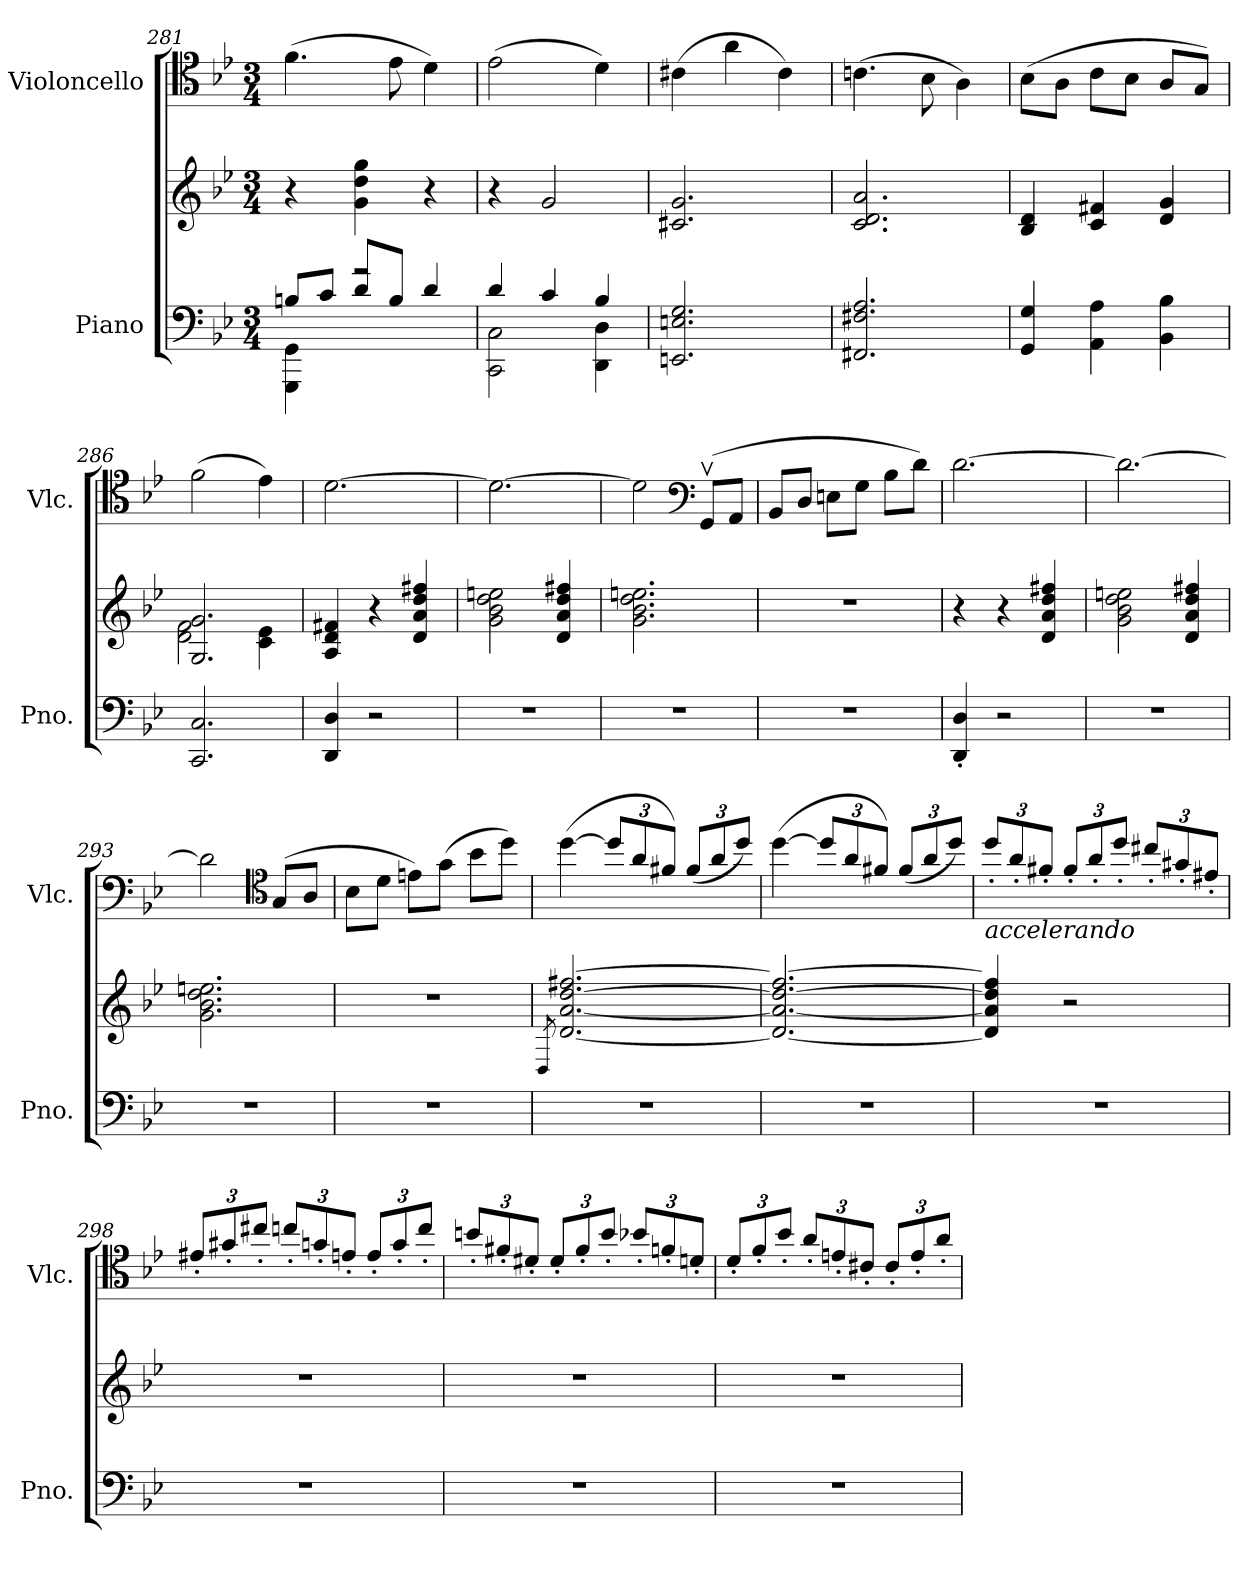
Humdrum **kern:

**kern	**kern	**kern
*part2	*part2	*part1
*staff3	*staff2	*staff1
*I"Piano	*	*I"Violoncello
*I'Pno.	*	*I'Vlc.
*clefF4	*clefG2	*clefC4
*k[b-e-]	*k[b-e-]	*k[b-e-]
*M3/4	*M3/4	*M3/4
=281	=281	=281
*^	*	*
4GGG\ 4GG\	8Bn/L	4r	(>4.f\
.	8c/J	.	.
2r	8d/L	4g\ 4dd\ 4gg\	.
.	8B/J	.	8e-\
.	4d/	4r	4d\)
!!LO:LB:g=z
=282	=282	=282	=282
2CC\ 2C\	4d/	4r	(>2e-\
.	4c/	2g/	.
4DD\ 4D\	4B-/	.	4d\)
*v	*v	*	*
=283	=283	=283
2.EEn/ 2.En/ 2.G/	2.c#X/ 2.g/	(>4c#X\
.	.	4a\
.	.	4c#\)
=284	=284	=284
2.FF#X/ 2.F#X/ 2.A/	2.c/ 2.d/ 2.a/	(>4.cn\
.	.	8B-\
.	.	4A\)
=285	=285	=285
4GG/ 4G/	4B-/ 4d/	(>8B-\L
.	.	8A\J
4AA\ 4A\	4c/ 4f#X/	8c\L
.	.	8B-\J
4BB-\ 4B-\	4d/ 4g/	8A/L
.	.	8G/J)
=286	=286	=286
*	*^	*
2.CC/ 2.C/	2.G/ 2.g/	2d\ 2f\	(>2f\
.	.	4c\ 4e-\	4e-\)
*	*v	*v	*
=287	=287	=287
4DD/ 4D/	4A/ 4d/ 4f#X/	[2.d\
2r	4r	.
.	4d/ 4a/ 4dd/ 4ff#X/	.
=288	=288	=288
2.r	2g\ 2b-\ 2dd\ 2een\	2.d\_
.	4d/ 4a/ 4dd/ 4ff#X/	.
=289	=289	=289
2.r	2.g\ 2.b-\ 2.dd\ 2.een\	2d\]
*	*	*clefF4
.	.	(>8GGv/L
.	.	8AA/J
=290	=290	=290
2.r	2.r	8BB-/L
.	.	8D/J
.	.	8En\L
.	.	8G\J
.	.	8B-\L
.	.	8d\J)
=291	=291	=291
4DD/' 4D/'	4r	[2.d\
2r	4r	.
.	4d/ 4a/ 4dd/ 4ff#X/	.
!!LO:PB:g=z
=292	=292	=292
2.r	2g\ 2b-\ 2dd\ 2een\	2.d\_
.	4d/ 4a/ 4dd/ 4ff#X/	.
=293	=293	=293
2.r	2.g\ 2.b-\ 2.dd\ 2.een\	2d\]
*	*	*clefC4
.	.	(<8G/L
.	.	8A/J
=294	=294	=294
2.r	2.r	8B-\L
.	.	8d\J
.	.	8en\L)
.	.	(>8g\J
.	.	8b-\L
.	.	8dd\J)
=295	=295	=295
.	8qD/	.
*	*	*clefG2
2.r	[2.d/ [2.a/ [2.dd/ [2.ff#X/	(>[4dd\
*	*	*Xbrackettup
.	.	12dd/L]
.	.	12a/
.	.	12f#X/J)
.	.	(<12f#/L
.	.	12a/
.	.	12dd/J)
=296	=296	=296
2.r	2.d/_ 2.a/_ 2.dd/_ 2.ff#/_	(>[4dd\
.	.	12dd/L]
.	.	12a/
.	.	12f#X/J)
.	.	(<12f#/L
.	.	12a/
.	.	12dd/J)
=297	=297	=297
!	!	!LO:TX:b:i:t=accelerando
2.r	4d/] 4a/] 4dd/] 4ff#/]	12dd'/L
.	.	12a'/
.	.	12f#X'/J
.	2r	12f#'/L
.	.	12a'/
.	.	12dd'/J
.	.	12cc#X'/L
.	.	12g#X'/
.	.	12e#X'/J
!!LO:LB:g=z
=298	=298	=298
2.r	2.r	12e#X'/L
.	.	12g#X'/
.	.	12cc#X'/J
*	*	*MM115
.	.	12ccn'/L
.	.	12gn'/
.	.	12en'/J
.	.	12e'/L
.	.	12g'/
.	.	12cc'/J
=299	=299	=299
2.r	2.r	12bn'/L
.	.	12f#X'/
.	.	12d#X'/J
.	.	12d#'/L
.	.	12f#'/
.	.	12b'/J
*	*	*MM120
.	.	12b-X'/L
.	.	12fn'/
.	.	12dn'/J
=300	=300	=300
2.r	2.r	12d'/L
.	.	12f'/
.	.	12b-'/J
.	.	12a'/L
.	.	12en'/
.	.	12c#X'/J
.	.	12c#'/L
.	.	12e'/
.	.	12a'/J
=	=	=
*-	*-	*-
